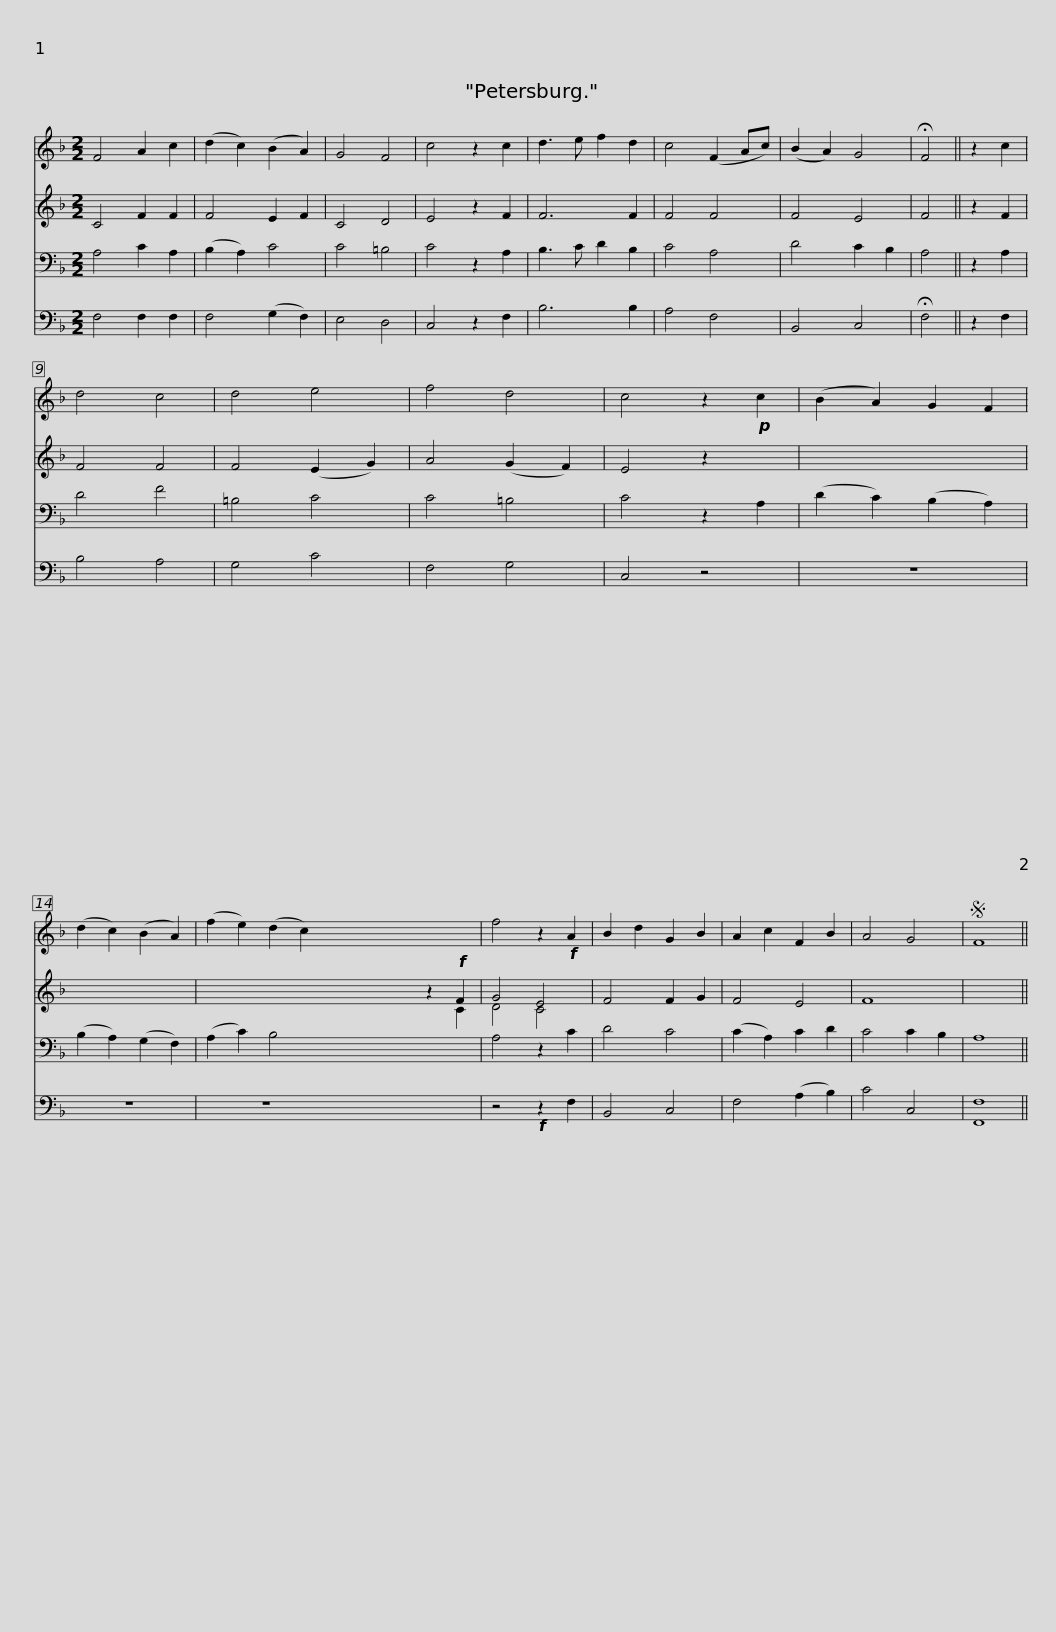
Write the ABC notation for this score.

X:1
%%score 1 ( 2 3 ) 4 ( 5 6 )
L:1/8
M:2/2
I:linebreak $
K:F
V:1 treble
V:2 treble
V:3 treble
V:4 bass
V:5 bass
V:6 bass
V:1
 F4 A2 c2 | (d2 c2) (B2 A2) | G4 F4 | c4 z2 c2 | d3 e f2 d2 | %5
 c4 (F2 Ac) | (B2 A2) G4 | !fermata!F4 || z2 c2 | d4 c4 | %10
 d4 e4 |$ f4 d4 | c4 z2!p! c2 | (B2 A2) G2 F2 | (d2 c2) (B2 A2) | %15
 (f2 e2) (d2 c2) x10 | f4 z2!f! A2 | B2 d2 G2 B2 | A2 c2 F2 B2 |$ A4 G4 | %20
S F8 || %21
V:2
 C4 F2 F2 | F4 E2 F2 | C4 D4 | E4 z2 F2 | F6 F2 | %5
 F4 F4 | F4 E4 | F4 || z2 F2 | F4 F4 | %10
 F4 (E2 G2) |$ A4 (G2 F2) | E4 z2 x2 | x2 x2 x2 x2 | x2 x2 x2 x2 | %15
 x2 x2 x2 x2 x2 x2 x2 z2!f! F2 | G4 E4 | F4 F2 G2 | F4 E4 |$ F8 | %20
 x8 || %21
V:3
 x8 | x8 | x8 | x8 | x8 | %5
 x8 | x8 | x4 || x4 | x8 | %10
 x8 |$ x8 | x8 | x8 | x8 | %15
 x2 x2 x2 x2 x2 x2 x2 x2 C2 | D4 C4 | x8 | x8 |$ x8 | %20
 x8 || %21
V:4
 A,4 C2 A,2 | (B,2 A,2) C4 | C4 =B,4 | C4 z2 A,2 | B,3 C D2 B,2 | %5
 C4 A,4 | D4 C2 B,2 | A,4 || z2 A,2 | D4 F4 | %10
 =B,4 C4 |$ C4 =B,4 | C4 z2 A,2 | (D2 C2) (B,2 A,2) | (B,2 A,2) (G,2 F,2) | %15
 (A,2 C2) B,4 x10 | A,4 z2 C2 | D4 C4 | (C2 A,2) C2 D2 |$ C4 C2 B,2 | %20
 A,8 || %21
V:5
 F,4 F,2 F,2 | F,4 (G,2 F,2) | E,4 D,4 | C,4 z2 F,2 | B,6 B,2 | %5
 A,4 F,4 | B,,4 C,4 | !fermata!F,4 || z2 F,2 | B,4 A,4 | %10
 G,4 C4 |$ F,4 G,4 | C,4 z4 | z8 | z8 | %15
 z8 x10 | z4!f! z2 F,2 | B,,4 C,4 | F,4 (A,2 B,2) |$ C4 C,4 | %20
 F,8 || %21
V:6
 x8 | x8 | x8 | x8 | x8 | %5
 x8 | x8 | x4 || x4 | x8 | %10
 x8 |$ x8 | x8 | x8 | x8 | %15
 x18 | x8 | x8 | x8 |$ x8 | %20
 F,,8 || %21
